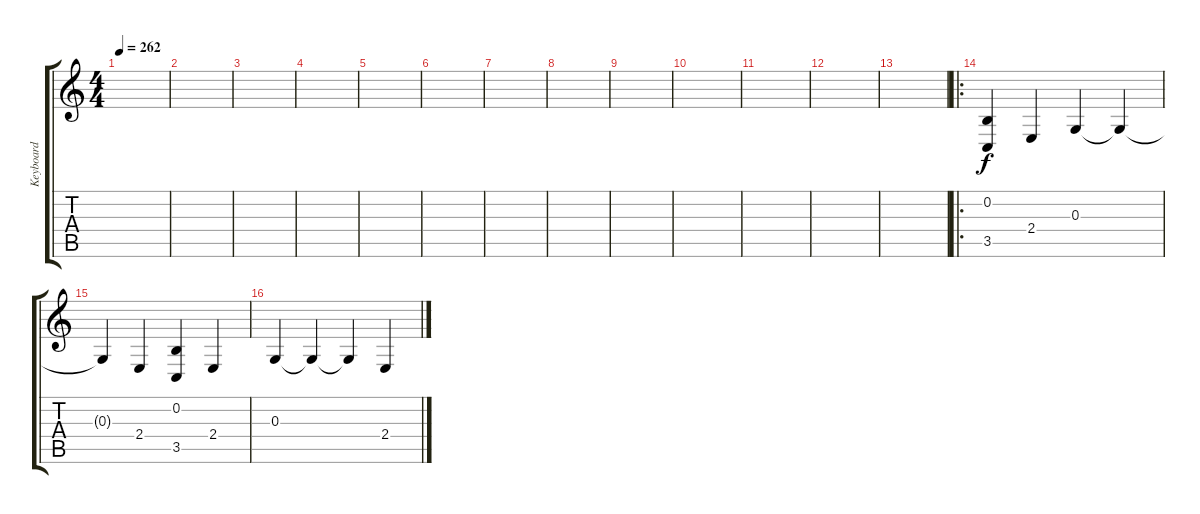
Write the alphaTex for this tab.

\track ("Keyboard" "Keyboard") {instrument acousticgrandpiano}
\staff {score tabs}
\tuning (E4 B3 G3 D3 A2 E2) {hide}
\ts (4 4)
\tempo 262
\clef g2
\ks c
|
|
|
|
|
|
|
|
|
|
|
|
|
\ro
(0.2 3.5).4 2.4.4 0.3.4 0.3{t}.4 |
0.3{t}.4 2.4.4 (0.2 3.5).4 2.4.4 |
0.3.4 0.3{t}.4 0.3{t}.4 2.4.4
